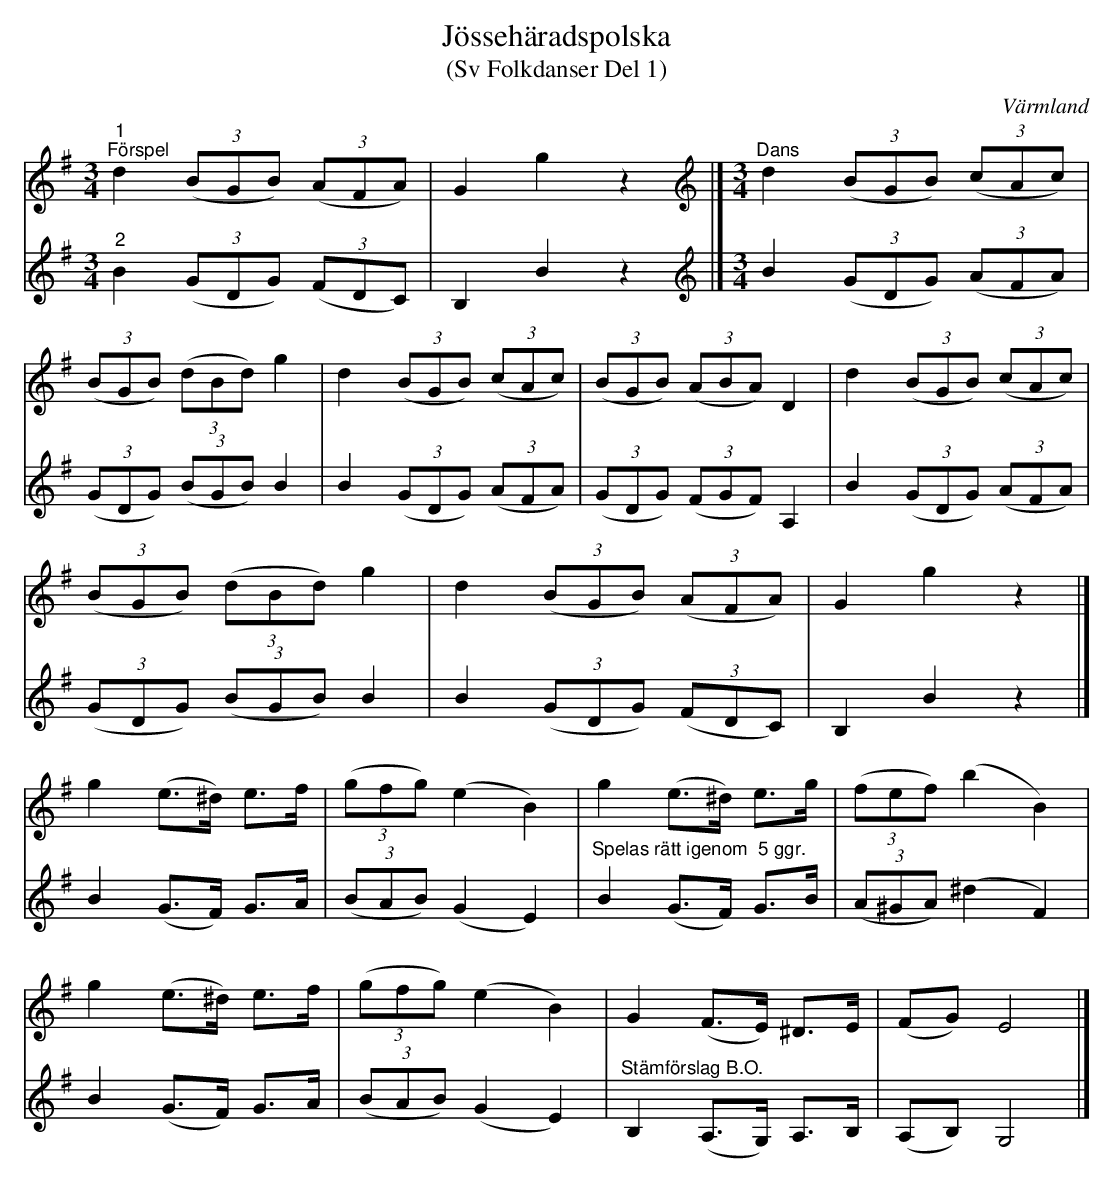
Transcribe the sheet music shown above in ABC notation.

X:1
T:Jössehäradspolska
T:(Sv Folkdanser Del 1)
O:Värmland
L:1/8
M:3/4
K:G
V:1
"^1""^Förspel" d2 (3(BGB) (3(AFA) | G2 g2 z2 |][K:G][M:3/4][K:treble]"^Dans" d2 (3(BGB) (3(cAc) |
(3(BGB) (3(dBd) g2 | d2 (3(BGB) (3(cAc) | (3(BGB) (3(ABA) D2 | d2 (3(BGB) (3(cAc) |
(3(BGB) (3(dBd) g2 | d2 (3(BGB) (3(AFA) | G2 g2 z2 |]
g2 (e>^d) e>f | (3(gfg) (e2 B2) | g2 (e>^d) e>g | (3(fef) (b2 B2) |
g2 (e>^d) e>f | (3(gfg) (e2 B2) | G2 (F>E) ^D>E | (FG) E4 |]
V:2
"^2" B2 (3(GDG) (3(FDC) | B,2 B2 z2 |][K:G][M:3/4][K:treble] B2 (3(GDG) (3(AFA) |
(3(GDG) (3(BGB) B2 | B2 (3(GDG) (3(AFA) | (3(GDG) (3(FGF) A,2 | B2 (3(GDG) (3(AFA) |
(3(GDG) (3(BGB) B2 | B2 (3(GDG) (3(FDC) | B,2 B2 z2 |]
B2 (G>F) G>A | (3(BAB) (G2 E2) | "^Spelas rätt igenom  5 ggr." B2 (G>F) G>B | (3(A^GA) (^d2 F2) |
B2 (G>F) G>A | (3(BAB) (G2 E2) | "^Stämförslag B.O." B,2 (A,>G,) A,>B, | (A,B,) G,4 |]
